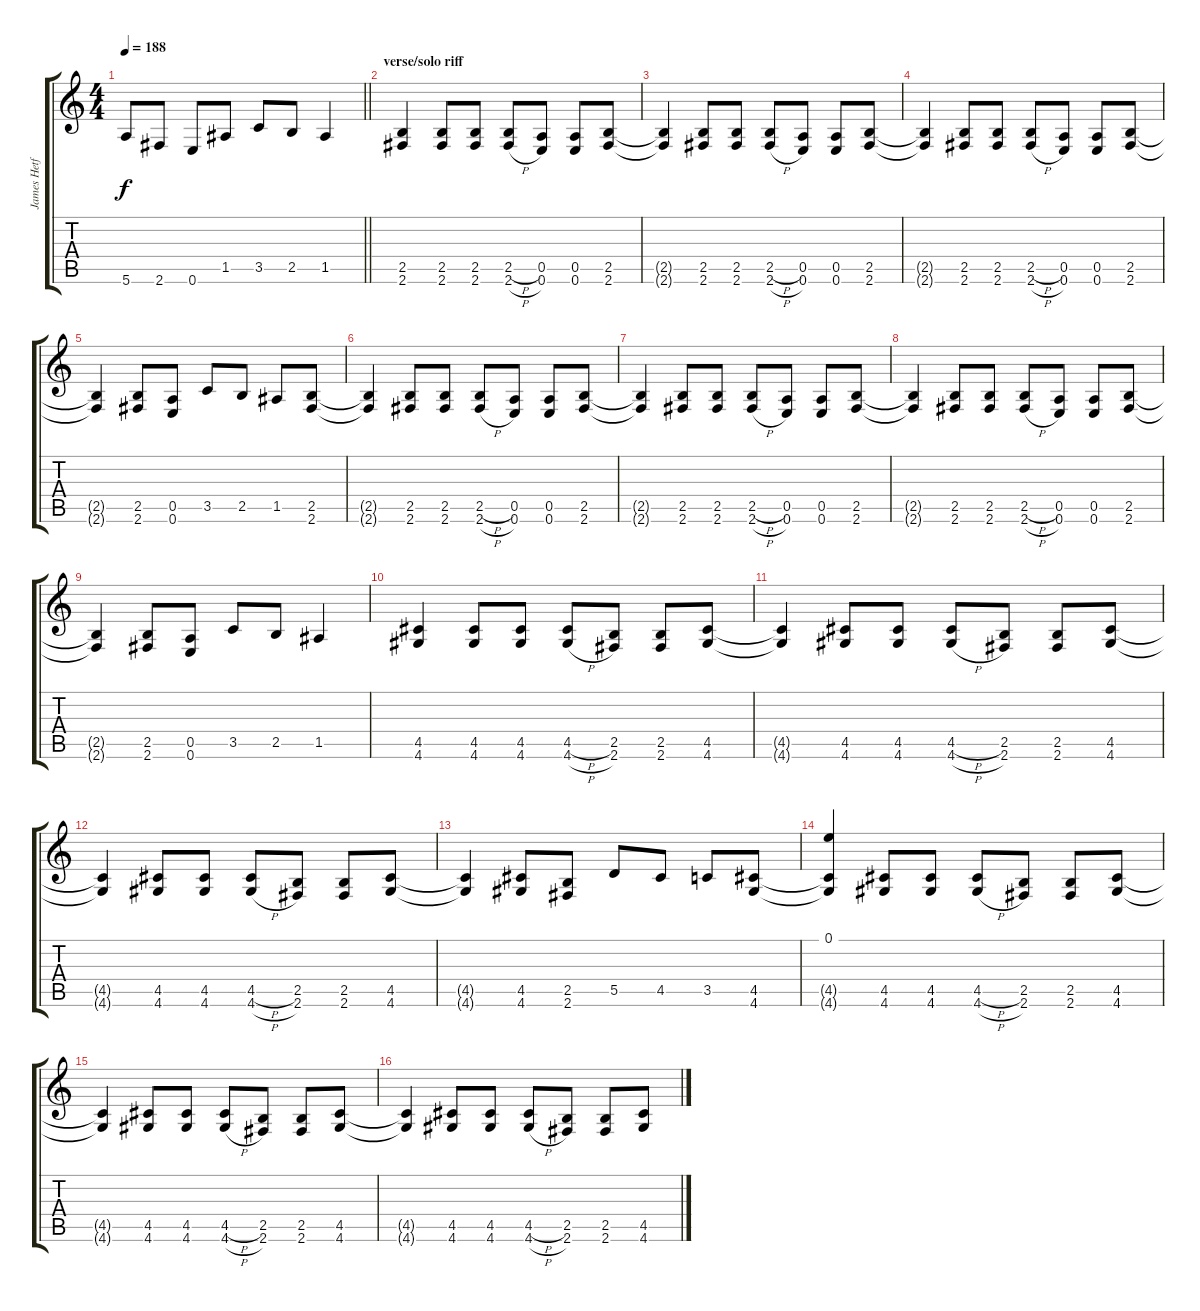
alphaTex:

\track ("James Hetfield" "James Hetf") {instrument distortionguitar}
\staff {score tabs}
\tuning (E4 B3 G3 D3 A2 E2) {hide}
\ts (4 4)
\tempo 188
\clef g2
\barLineRight lightlight
\ks c
5.6.8{dy f} 2.6.8 0.6.8 1.5.8 3.5.8 2.5.8 1.5.4 |
\section ("" "verse/solo riff")
(2.5 2.6).4 (2.5 2.6).8 (2.5 2.6).8 (2.5{h} 2.6{h}).8 (0.5 0.6).8 (0.5 0.6).8 (2.5 2.6).8 |
(2.5{t} 2.6{t}).4 (2.5 2.6).8 (2.5 2.6).8 (2.5{h} 2.6{h}).8 (0.5 0.6).8 (0.5 0.6).8 (2.5 2.6).8 |
(2.5{t} 2.6{t}).4 (2.5 2.6).8 (2.5 2.6).8 (2.5{h} 2.6{h}).8 (0.5 0.6).8 (0.5 0.6).8 (2.5 2.6).8 |
(2.5{t} 2.6{t}).4 (2.5 2.6).8 (0.5 0.6).8 3.5.8 2.5.8 1.5.8 (2.5 2.6).8 |
(2.5{t} 2.6{t}).4 (2.5 2.6).8 (2.5 2.6).8 (2.5{h} 2.6{h}).8 (0.5 0.6).8 (0.5 0.6).8 (2.5 2.6).8 |
(2.5{t} 2.6{t}).4 (2.5 2.6).8 (2.5 2.6).8 (2.5{h} 2.6{h}).8 (0.5 0.6).8 (0.5 0.6).8 (2.5 2.6).8 |
(2.5{t} 2.6{t}).4 (2.5 2.6).8 (2.5 2.6).8 (2.5{h} 2.6{h}).8 (0.5 0.6).8 (0.5 0.6).8 (2.5 2.6).8 |
(2.5{t} 2.6{t}).4 (2.5 2.6).8 (0.5 0.6).8 3.5.8 2.5.8 1.5.4 |
(4.5 4.6).4 (4.5 4.6).8 (4.5 4.6).8 (4.5{h} 4.6{h}).8 (2.5 2.6).8 (2.5 2.6).8 (4.5 4.6).8 |
(4.5{t} 4.6{t}).4 (4.5 4.6).8 (4.5 4.6).8 (4.5{h} 4.6{h}).8 (2.5 2.6).8 (2.5 2.6).8 (4.5 4.6).8 |
(4.5{t} 4.6{t}).4 (4.5 4.6).8 (4.5 4.6).8 (4.5{h} 4.6{h}).8 (2.5 2.6).8 (2.5 2.6).8 (4.5 4.6).8 |
(4.5{t} 4.6{t}).4 (4.5 4.6).8 (2.5 2.6).8 5.5.8 4.5.8 3.5.8 (4.5 4.6).8 |
(0.1 4.5{t} 4.6{t}).4 (4.5 4.6).8 (4.5 4.6).8 (4.5{h} 4.6{h}).8 (2.5 2.6).8 (2.5 2.6).8 (4.5 4.6).8 |
(4.5{t} 4.6{t}).4 (4.5 4.6).8 (4.5 4.6).8 (4.5{h} 4.6{h}).8 (2.5 2.6).8 (2.5 2.6).8 (4.5 4.6).8 |
(4.5{t} 4.6{t}).4 (4.5 4.6).8 (4.5 4.6).8 (4.5{h} 4.6{h}).8 (2.5 2.6).8 (2.5 2.6).8 (4.5 4.6).8
